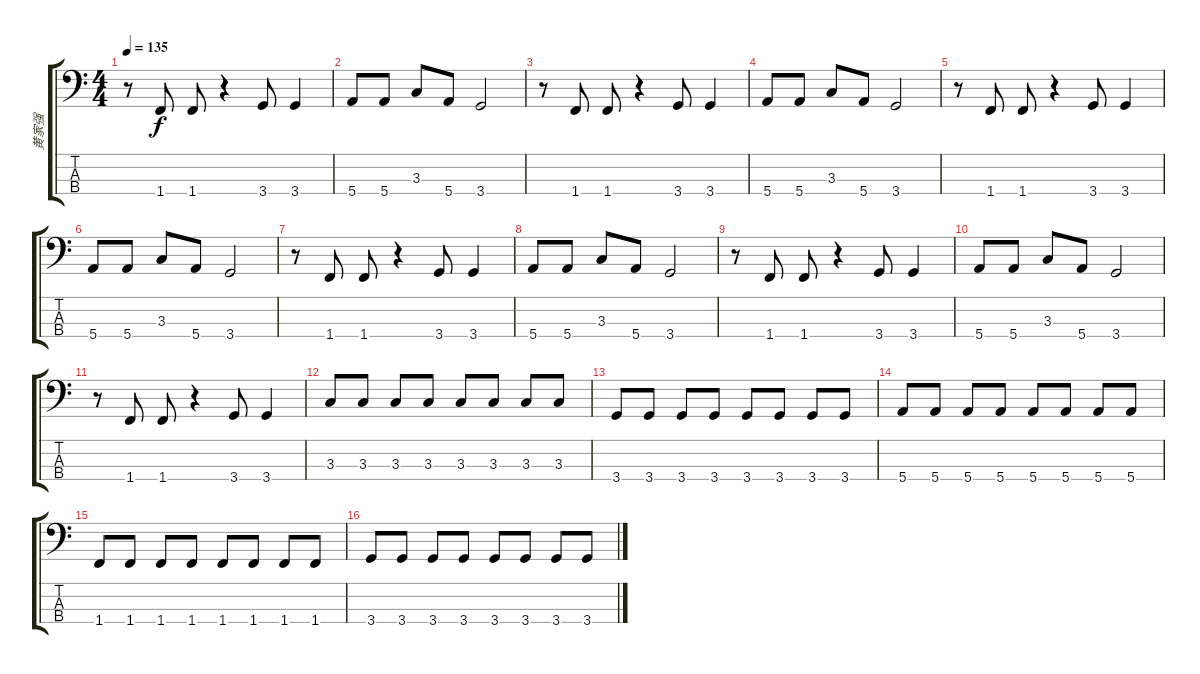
\track ("黄家强" "黄家强") {instrument electricbassfinger}
\staff {score tabs}
\tuning (G2 D2 A1 E1) {hide}
\ts (4 4)
\tempo 135
\clef f4
\ks c
r.8{dy f} 1.4.8 1.4.8 r.4 3.4.8 3.4.4 |
5.4.8 5.4.8 3.3.8 5.4.8 3.4.2 |
r.8 1.4.8 1.4.8 r.4 3.4.8 3.4.4 |
5.4.8 5.4.8 3.3.8 5.4.8 3.4.2 |
r.8 1.4.8 1.4.8 r.4 3.4.8 3.4.4 |
5.4.8 5.4.8 3.3.8 5.4.8 3.4.2 |
r.8 1.4.8 1.4.8 r.4 3.4.8 3.4.4 |
5.4.8 5.4.8 3.3.8 5.4.8 3.4.2 |
r.8 1.4.8 1.4.8 r.4 3.4.8 3.4.4 |
5.4.8 5.4.8 3.3.8 5.4.8 3.4.2 |
r.8 1.4.8 1.4.8 r.4 3.4.8 3.4.4 |
3.3.8 3.3.8 3.3.8 3.3.8 3.3.8 3.3.8 3.3.8 3.3.8 |
3.4.8 3.4.8 3.4.8 3.4.8 3.4.8 3.4.8 3.4.8 3.4.8 |
5.4.8 5.4.8 5.4.8 5.4.8 5.4.8 5.4.8 5.4.8 5.4.8 |
1.4.8 1.4.8 1.4.8 1.4.8 1.4.8 1.4.8 1.4.8 1.4.8 |
3.4.8 3.4.8 3.4.8 3.4.8 3.4.8 3.4.8 3.4.8 3.4.8
